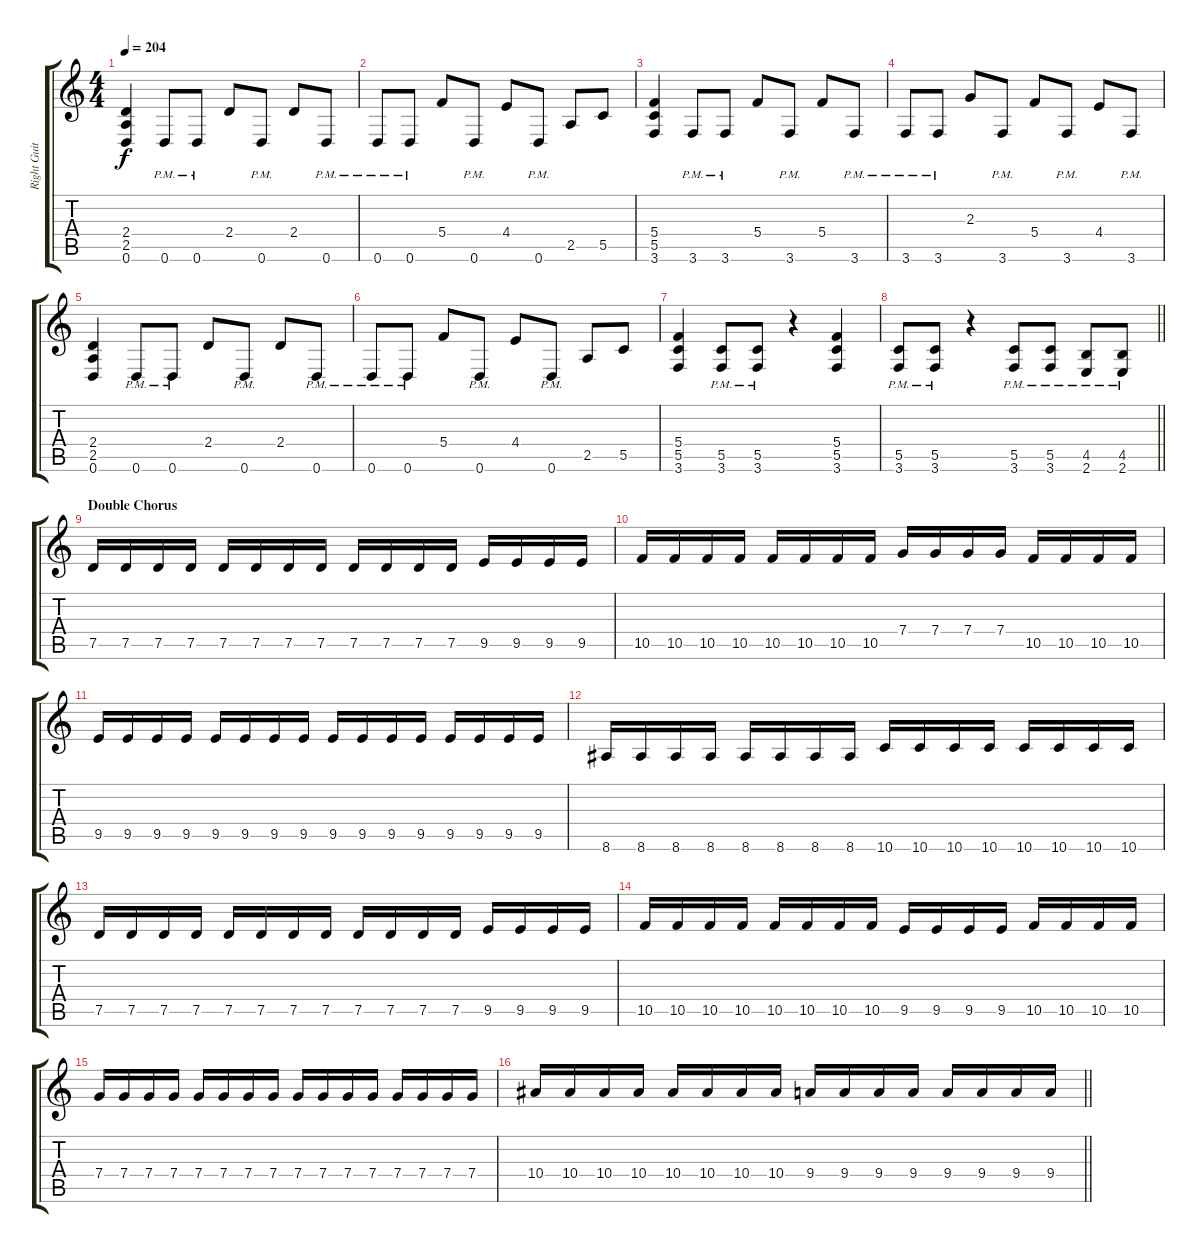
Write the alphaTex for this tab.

\track ("Right Guitar" "Right Guit") {instrument distortionguitar}
\staff {score tabs}
\tuning (D4 A3 F3 C3 G2 D2) {hide}
\ts (4 4)
\tempo 204
\clef g2
\ks c
(2.4 2.5 0.6).4{dy f} 0.6{pm}.8 0.6{pm}.8 2.4.8 0.6{pm}.8 2.4.8 0.6{pm}.8 |
0.6{pm}.8 0.6{pm}.8 5.4.8 0.6{pm}.8 4.4.8 0.6{pm}.8 2.5.8 5.5.8 |
(5.4 5.5 3.6).4 3.6{pm}.8 3.6{pm}.8 5.4.8 3.6{pm}.8 5.4.8 3.6{pm}.8 |
3.6{pm}.8 3.6{pm}.8 2.3.8 3.6{pm}.8 5.4.8 3.6{pm}.8 4.4.8 3.6{pm}.8 |
(2.4 2.5 0.6).4 0.6{pm}.8 0.6{pm}.8 2.4.8 0.6{pm}.8 2.4.8 0.6{pm}.8 |
0.6{pm}.8 0.6{pm}.8 5.4.8 0.6{pm}.8 4.4.8 0.6{pm}.8 2.5.8 5.5.8 |
(5.4 5.5 3.6).4 (5.5{pm} 3.6{pm}).8 (5.5{pm} 3.6{pm}).8 r.4 (5.4 5.5 3.6).4 |
\barLineRight lightlight
(5.5{pm} 3.6{pm}).8 (5.5{pm} 3.6{pm}).8 r.4 (5.5{pm} 3.6{pm}).8 (5.5{pm} 3.6{pm}).8 (4.5{pm} 2.6{pm}).8 (4.5{pm} 2.6{pm}).8 |
\section ("" "Double Chorus")
7.5.16 7.5.16 7.5.16 7.5.16 7.5.16 7.5.16 7.5.16 7.5.16 7.5.16 7.5.16 7.5.16 7.5.16 9.5.16 9.5.16 9.5.16 9.5.16 |
10.5.16 10.5.16 10.5.16 10.5.16 10.5.16 10.5.16 10.5.16 10.5.16 7.4.16 7.4.16 7.4.16 7.4.16 10.5.16 10.5.16 10.5.16 10.5.16 |
9.5.16 9.5.16 9.5.16 9.5.16 9.5.16 9.5.16 9.5.16 9.5.16 9.5.16 9.5.16 9.5.16 9.5.16 9.5.16 9.5.16 9.5.16 9.5.16 |
8.6.16 8.6.16 8.6.16 8.6.16 8.6.16 8.6.16 8.6.16 8.6.16 10.6.16 10.6.16 10.6.16 10.6.16 10.6.16 10.6.16 10.6.16 10.6.16 |
7.5.16 7.5.16 7.5.16 7.5.16 7.5.16 7.5.16 7.5.16 7.5.16 7.5.16 7.5.16 7.5.16 7.5.16 9.5.16 9.5.16 9.5.16 9.5.16 |
10.5.16 10.5.16 10.5.16 10.5.16 10.5.16 10.5.16 10.5.16 10.5.16 9.5.16 9.5.16 9.5.16 9.5.16 10.5.16 10.5.16 10.5.16 10.5.16 |
7.4.16 7.4.16 7.4.16 7.4.16 7.4.16 7.4.16 7.4.16 7.4.16 7.4.16 7.4.16 7.4.16 7.4.16 7.4.16 7.4.16 7.4.16 7.4.16 |
\barLineRight lightlight
10.4.16 10.4.16 10.4.16 10.4.16 10.4.16 10.4.16 10.4.16 10.4.16 9.4.16 9.4.16 9.4.16 9.4.16 9.4.16 9.4.16 9.4.16 9.4.16
